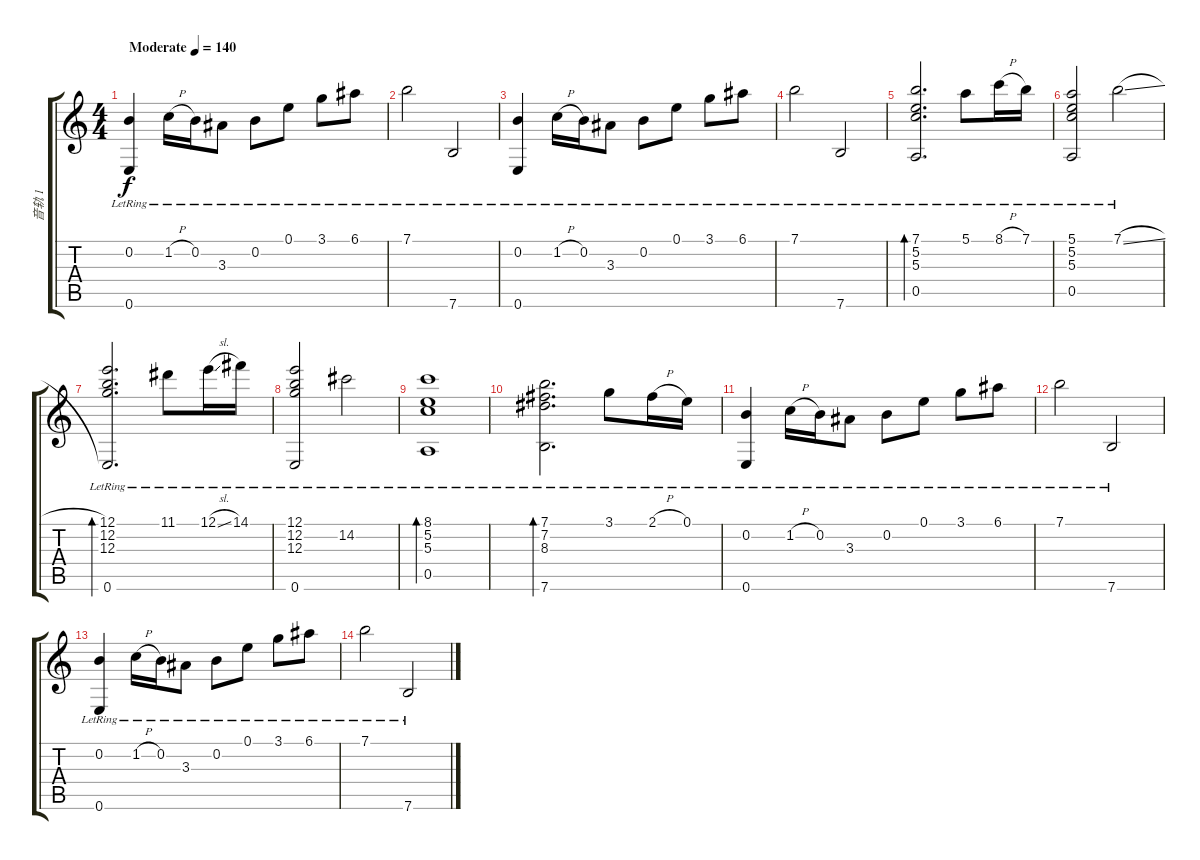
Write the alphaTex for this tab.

\track ("音轨 1" "音轨 1") {instrument acousticguitarnylon}
\staff {score tabs}
\tuning (E4 B3 G3 D3 A2 E2) {hide}
\ts (4 4)
\tempo (140 "Moderate")
\clef g2
\ks c
(0.2{lr} 0.6{lr}).4{dy f instrument acousticguitarnylon} 1.2{h lr}.16 0.2{lr}.16 3.3{lr}.8 0.2{lr}.8 0.1{lr}.8 3.1{lr}.8 6.1{lr}.8 |
7.1{lr}.2 7.6{lr}.2 |
(0.2{lr} 0.6{lr}).4 1.2{h lr}.16 0.2{lr}.16 3.3{lr}.8 0.2{lr}.8 0.1{lr}.8 3.1{lr}.8 6.1{lr}.8 |
7.1{lr}.2 7.6{lr}.2 |
(7.1{lr} 5.2{lr} 5.3{lr} 0.5{lr}).2{d bd 240} 5.1{lr}.8 8.1{h lr}.16 7.1{lr}.16 |
(5.1{lr} 5.2{lr} 5.3{lr} 0.5{lr}).2 7.1{sl lr}.2 |
(12.1{lr} 12.2{lr} 12.3{lr} 0.6{lr}).2{d bd 480} 11.1{lr}.8 12.1{sl lr}.16 14.1{lr}.16 |
(12.1{lr} 12.2{lr} 12.3{lr} 0.6{lr}).2 14.2{lr}.2 |
(8.1{lr} 5.2{lr} 5.3{lr} 0.5{lr}).1{bd 480} |
(7.1{lr} 7.2{lr} 8.3{lr} 7.6{lr}).2{d bd 480} 3.1{lr}.8 2.1{h lr}.16 0.1{lr}.16 |
(0.2{lr} 0.6{lr}).4 1.2{h lr}.16 0.2{lr}.16 3.3{lr}.8 0.2{lr}.8 0.1{lr}.8 3.1{lr}.8 6.1{lr}.8 |
7.1{lr}.2 7.6{lr}.2 |
(0.2{lr} 0.6{lr}).4 1.2{h lr}.16 0.2{lr}.16 3.3{lr}.8 0.2{lr}.8 0.1{lr}.8 3.1{lr}.8 6.1{lr}.8 |
7.1{lr}.2 7.6{lr}.2
